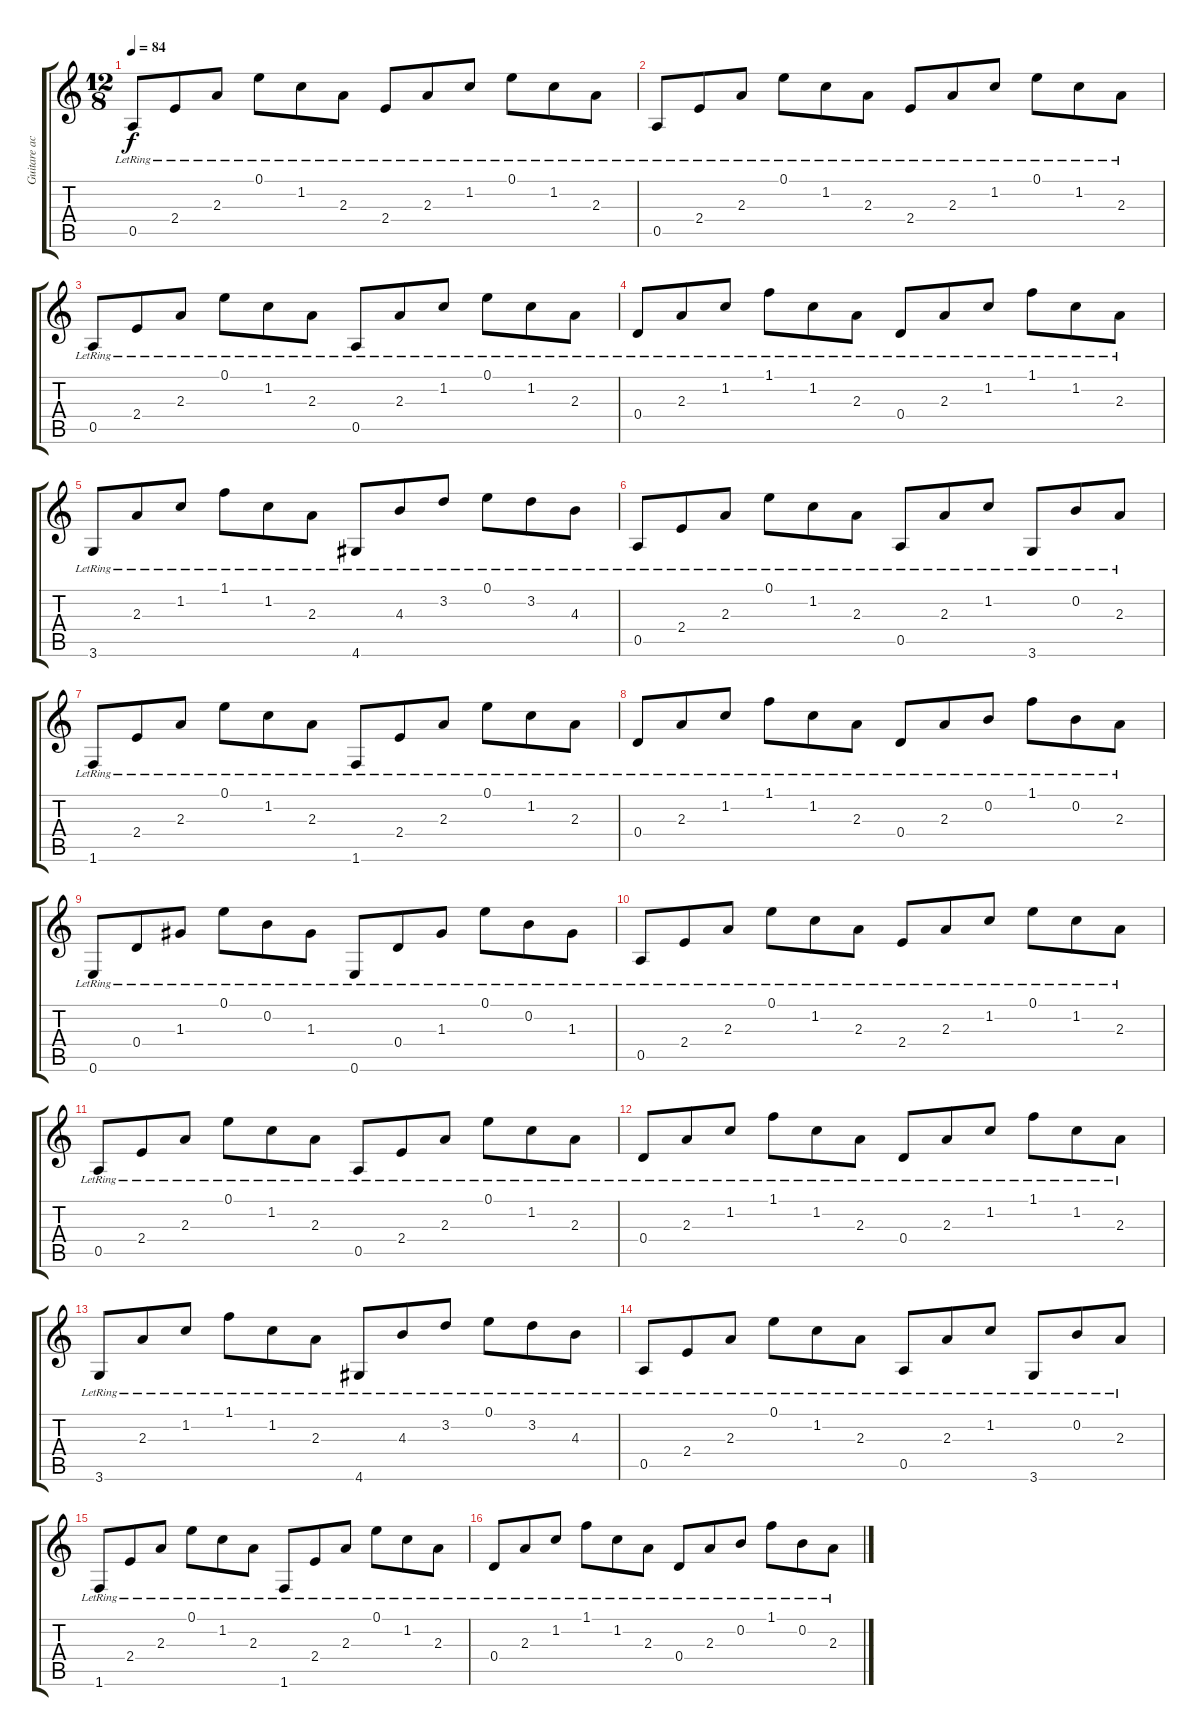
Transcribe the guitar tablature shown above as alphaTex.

\track ("Guitare acoustique" "Guitare ac") {instrument acousticguitarsteel}
\staff {score tabs}
\tuning (E4 B3 G3 D3 A2 E2) {hide}
\ts (12 8)
\tempo 84
\clef g2
\ks c
0.5{lr}.8{dy f instrument acousticguitarsteel} 2.4{lr}.8 2.3{lr}.8 0.1{lr}.8 1.2{lr}.8 2.3{lr}.8 2.4{lr}.8 2.3{lr}.8 1.2{lr}.8 0.1{lr}.8 1.2{lr}.8 2.3{lr}.8 |
0.5{lr}.8 2.4{lr}.8 2.3{lr}.8 0.1{lr}.8 1.2{lr}.8 2.3{lr}.8 2.4{lr}.8 2.3{lr}.8 1.2{lr}.8 0.1{lr}.8 1.2{lr}.8 2.3{lr}.8 |
0.5{lr}.8 2.4{lr}.8 2.3{lr}.8 0.1{lr}.8 1.2{lr}.8 2.3{lr}.8 0.5{lr}.8 2.3{lr}.8 1.2{lr}.8 0.1{lr}.8 1.2{lr}.8 2.3{lr}.8 |
0.4{lr}.8 2.3{lr}.8 1.2{lr}.8 1.1{lr}.8 1.2{lr}.8 2.3{lr}.8 0.4{lr}.8 2.3{lr}.8 1.2{lr}.8 1.1{lr}.8 1.2{lr}.8 2.3{lr}.8 |
3.6{lr}.8 2.3{lr}.8 1.2{lr}.8 1.1{lr}.8 1.2{lr}.8 2.3{lr}.8 4.6{lr}.8 4.3{lr}.8 3.2{lr}.8 0.1{lr}.8 3.2{lr}.8 4.3{lr}.8 |
0.5{lr}.8 2.4{lr}.8 2.3{lr}.8 0.1{lr}.8 1.2{lr}.8 2.3{lr}.8 0.5{lr}.8 2.3{lr}.8 1.2{lr}.8 3.6{lr}.8 0.2{lr}.8 2.3{lr}.8 |
1.6{lr}.8 2.4{lr}.8 2.3{lr}.8 0.1{lr}.8 1.2{lr}.8 2.3{lr}.8 1.6{lr}.8 2.4{lr}.8 2.3{lr}.8 0.1{lr}.8 1.2{lr}.8 2.3{lr}.8 |
0.4{lr}.8 2.3{lr}.8 1.2{lr}.8 1.1{lr}.8 1.2{lr}.8 2.3{lr}.8 0.4{lr}.8 2.3{lr}.8 0.2{lr}.8 1.1{lr}.8 0.2{lr}.8 2.3{lr}.8 |
0.6{lr}.8 0.4{lr}.8 1.3{lr}.8 0.1{lr}.8 0.2{lr}.8 1.3{lr}.8 0.6{lr}.8 0.4{lr}.8 1.3{lr}.8 0.1{lr}.8 0.2{lr}.8 1.3{lr}.8 |
0.5{lr}.8 2.4{lr}.8 2.3{lr}.8 0.1{lr}.8 1.2{lr}.8 2.3{lr}.8 2.4{lr}.8 2.3{lr}.8 1.2{lr}.8 0.1{lr}.8 1.2{lr}.8 2.3{lr}.8 |
0.5{lr}.8 2.4{lr}.8 2.3{lr}.8 0.1{lr}.8 1.2{lr}.8 2.3{lr}.8 0.5{lr}.8 2.4{lr}.8 2.3{lr}.8 0.1{lr}.8 1.2{lr}.8 2.3{lr}.8 |
0.4{lr}.8 2.3{lr}.8 1.2{lr}.8 1.1{lr}.8 1.2{lr}.8 2.3{lr}.8 0.4{lr}.8 2.3{lr}.8 1.2{lr}.8 1.1{lr}.8 1.2{lr}.8 2.3{lr}.8 |
3.6{lr}.8 2.3{lr}.8 1.2{lr}.8 1.1{lr}.8 1.2{lr}.8 2.3{lr}.8 4.6{lr}.8 4.3{lr}.8 3.2{lr}.8 0.1{lr}.8 3.2{lr}.8 4.3{lr}.8 |
0.5{lr}.8 2.4{lr}.8 2.3{lr}.8 0.1{lr}.8 1.2{lr}.8 2.3{lr}.8 0.5{lr}.8 2.3{lr}.8 1.2{lr}.8 3.6{lr}.8 0.2{lr}.8 2.3{lr}.8 |
1.6{lr}.8 2.4{lr}.8 2.3{lr}.8 0.1{lr}.8 1.2{lr}.8 2.3{lr}.8 1.6{lr}.8 2.4{lr}.8 2.3{lr}.8 0.1{lr}.8 1.2{lr}.8 2.3{lr}.8 |
0.4{lr}.8 2.3{lr}.8 1.2{lr}.8 1.1{lr}.8 1.2{lr}.8 2.3{lr}.8 0.4{lr}.8 2.3{lr}.8 0.2{lr}.8 1.1{lr}.8 0.2{lr}.8 2.3{lr}.8
